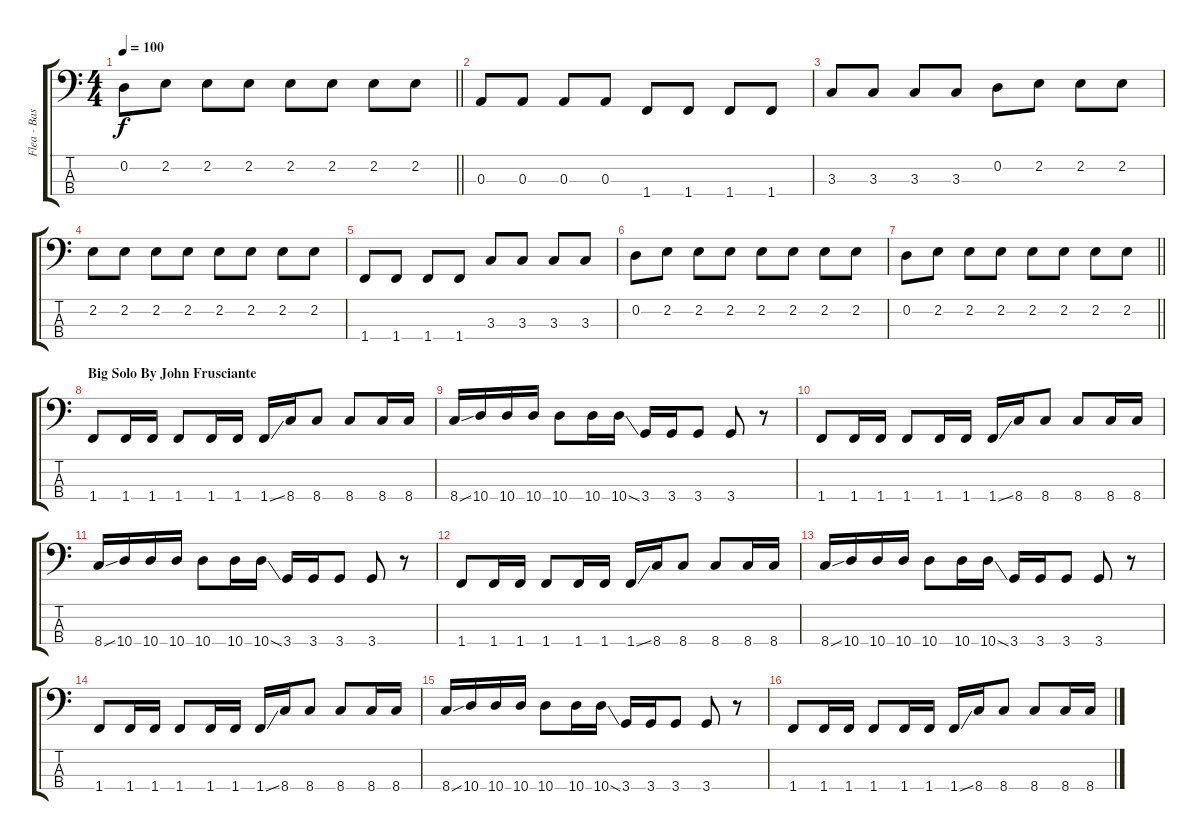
\track ("Flea - Bass" "Flea - Bas") {instrument electricbasspick}
\staff {score tabs}
\tuning (G2 D2 A1 E1) {hide}
\ts (4 4)
\tempo 100
\clef f4
\barLineRight lightlight
\ks c
0.2.8{dy f} 2.2.8 2.2.8 2.2.8 2.2.8 2.2.8 2.2.8 2.2.8 |
0.3.8 0.3.8 0.3.8 0.3.8 1.4.8 1.4.8 1.4.8 1.4.8 |
3.3.8 3.3.8 3.3.8 3.3.8 0.2.8 2.2.8 2.2.8 2.2.8 |
2.2.8 2.2.8 2.2.8 2.2.8 2.2.8 2.2.8 2.2.8 2.2.8 |
1.4.8 1.4.8 1.4.8 1.4.8 3.3.8 3.3.8 3.3.8 3.3.8 |
0.2.8 2.2.8 2.2.8 2.2.8 2.2.8 2.2.8 2.2.8 2.2.8 |
\barLineRight lightlight
0.2.8 2.2.8 2.2.8 2.2.8 2.2.8 2.2.8 2.2.8 2.2.8 |
\section ("" "Big Solo By John Frusciante")
1.4.8 1.4.16 1.4.16 1.4.8 1.4.16 1.4.16 1.4{ss}.16 8.4.16 8.4.8 8.4.8 8.4.16 8.4.16 |
8.4{ss}.16 10.4.16 10.4.16 10.4.16 10.4.8 10.4.16 10.4{ss}.16 3.4.16 3.4.16 3.4.8 3.4.8 r.8 |
1.4.8 1.4.16 1.4.16 1.4.8 1.4.16 1.4.16 1.4{ss}.16 8.4.16 8.4.8 8.4.8 8.4.16 8.4.16 |
8.4{ss}.16 10.4.16 10.4.16 10.4.16 10.4.8 10.4.16 10.4{ss}.16 3.4.16 3.4.16 3.4.8 3.4.8 r.8 |
1.4.8 1.4.16 1.4.16 1.4.8 1.4.16 1.4.16 1.4{ss}.16 8.4.16 8.4.8 8.4.8 8.4.16 8.4.16 |
8.4{ss}.16 10.4.16 10.4.16 10.4.16 10.4.8 10.4.16 10.4{ss}.16 3.4.16 3.4.16 3.4.8 3.4.8 r.8 |
1.4.8 1.4.16 1.4.16 1.4.8 1.4.16 1.4.16 1.4{ss}.16 8.4.16 8.4.8 8.4.8 8.4.16 8.4.16 |
8.4{ss}.16 10.4.16 10.4.16 10.4.16 10.4.8 10.4.16 10.4{ss}.16 3.4.16 3.4.16 3.4.8 3.4.8 r.8 |
1.4.8 1.4.16 1.4.16 1.4.8 1.4.16 1.4.16 1.4{ss}.16 8.4.16 8.4.8 8.4.8 8.4.16 8.4.16
